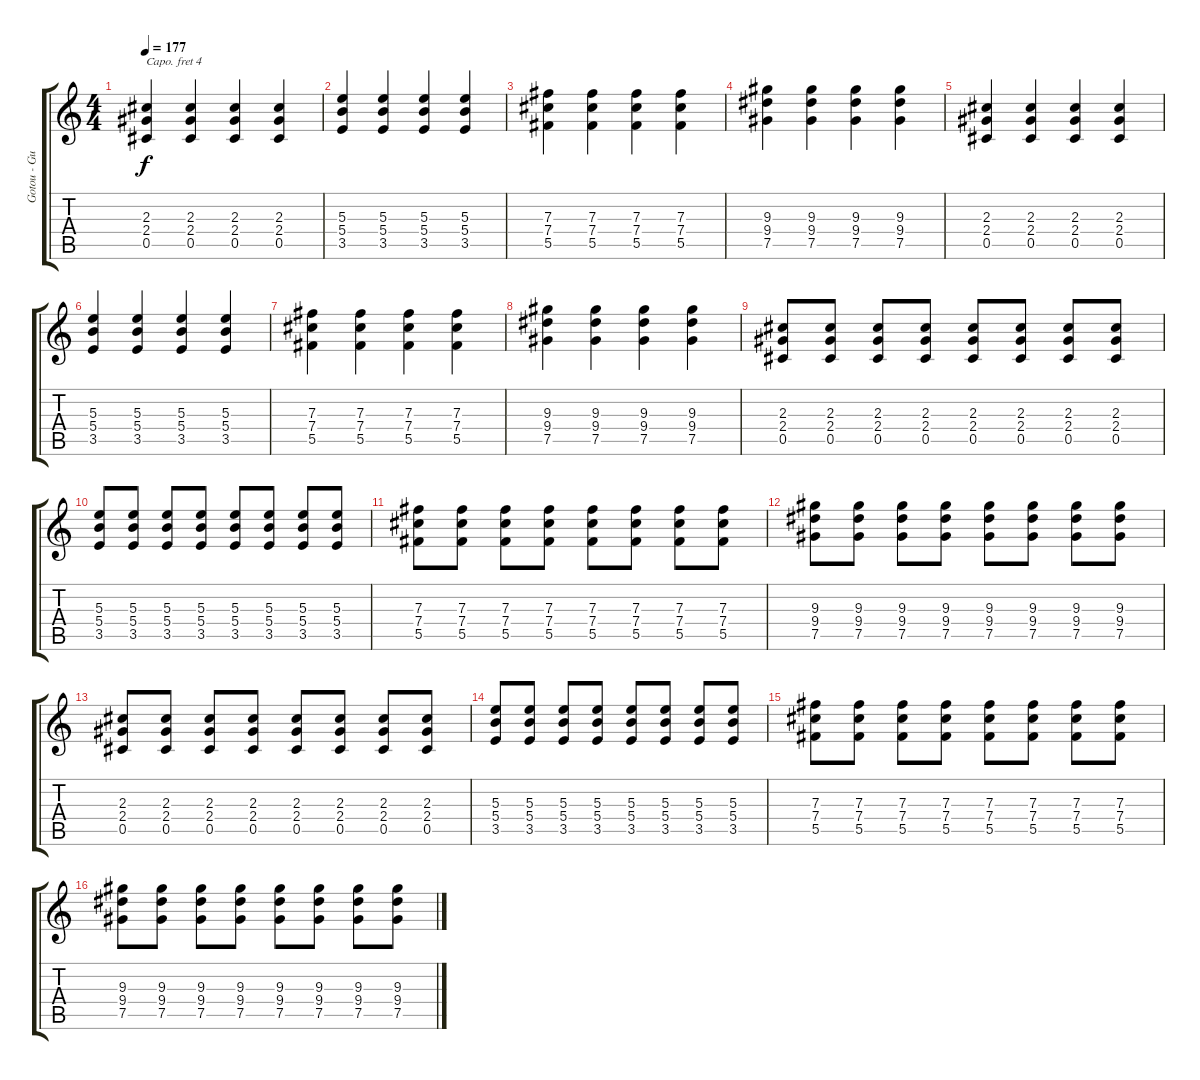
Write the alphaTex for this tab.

\track ("Gotou - Guitar" "Gotou - Gu") {instrument acousticguitarsteel}
\staff {score tabs}
\capo 4
\tuning (E4 B3 G3 D3 A2 E2) {hide}
\ts (4 4)
\tempo 177
\clef g2
\ks c
(2.3 2.4 0.5).4{dy f} (2.3 2.4 0.5).4 (2.3 2.4 0.5).4 (2.3 2.4 0.5).4 |
(5.3 5.4 3.5).4 (5.3 5.4 3.5).4 (5.3 5.4 3.5).4 (5.3 5.4 3.5).4 |
(7.3 7.4 5.5).4 (7.3 7.4 5.5).4 (7.3 7.4 5.5).4 (7.3 7.4 5.5).4 |
(9.3 9.4 7.5).4 (9.3 9.4 7.5).4 (9.3 9.4 7.5).4 (9.3 9.4 7.5).4 |
(2.3 2.4 0.5).4 (2.3 2.4 0.5).4 (2.3 2.4 0.5).4 (2.3 2.4 0.5).4 |
(5.3 5.4 3.5).4 (5.3 5.4 3.5).4 (5.3 5.4 3.5).4 (5.3 5.4 3.5).4 |
(7.3 7.4 5.5).4 (7.3 7.4 5.5).4 (7.3 7.4 5.5).4 (7.3 7.4 5.5).4 |
(9.3 9.4 7.5).4 (9.3 9.4 7.5).4 (9.3 9.4 7.5).4 (9.3 9.4 7.5).4 |
(2.3 2.4 0.5).8 (2.3 2.4 0.5).8 (2.3 2.4 0.5).8 (2.3 2.4 0.5).8 (2.3 2.4 0.5).8 (2.3 2.4 0.5).8 (2.3 2.4 0.5).8 (2.3 2.4 0.5).8 |
(5.3 5.4 3.5).8 (5.3 5.4 3.5).8 (5.3 5.4 3.5).8 (5.3 5.4 3.5).8 (5.3 5.4 3.5).8 (5.3 5.4 3.5).8 (5.3 5.4 3.5).8 (5.3 5.4 3.5).8 |
(7.3 7.4 5.5).8 (7.3 7.4 5.5).8 (7.3 7.4 5.5).8 (7.3 7.4 5.5).8 (7.3 7.4 5.5).8 (7.3 7.4 5.5).8 (7.3 7.4 5.5).8 (7.3 7.4 5.5).8 |
(9.3 9.4 7.5).8 (9.3 9.4 7.5).8 (9.3 9.4 7.5).8 (9.3 9.4 7.5).8 (9.3 9.4 7.5).8 (9.3 9.4 7.5).8 (9.3 9.4 7.5).8 (9.3 9.4 7.5).8 |
(2.3 2.4 0.5).8 (2.3 2.4 0.5).8 (2.3 2.4 0.5).8 (2.3 2.4 0.5).8 (2.3 2.4 0.5).8 (2.3 2.4 0.5).8 (2.3 2.4 0.5).8 (2.3 2.4 0.5).8 |
(5.3 5.4 3.5).8 (5.3 5.4 3.5).8 (5.3 5.4 3.5).8 (5.3 5.4 3.5).8 (5.3 5.4 3.5).8 (5.3 5.4 3.5).8 (5.3 5.4 3.5).8 (5.3 5.4 3.5).8 |
(7.3 7.4 5.5).8 (7.3 7.4 5.5).8 (7.3 7.4 5.5).8 (7.3 7.4 5.5).8 (7.3 7.4 5.5).8 (7.3 7.4 5.5).8 (7.3 7.4 5.5).8 (7.3 7.4 5.5).8 |
(9.3 9.4 7.5).8 (9.3 9.4 7.5).8 (9.3 9.4 7.5).8 (9.3 9.4 7.5).8 (9.3 9.4 7.5).8 (9.3 9.4 7.5).8 (9.3 9.4 7.5).8 (9.3 9.4 7.5).8
